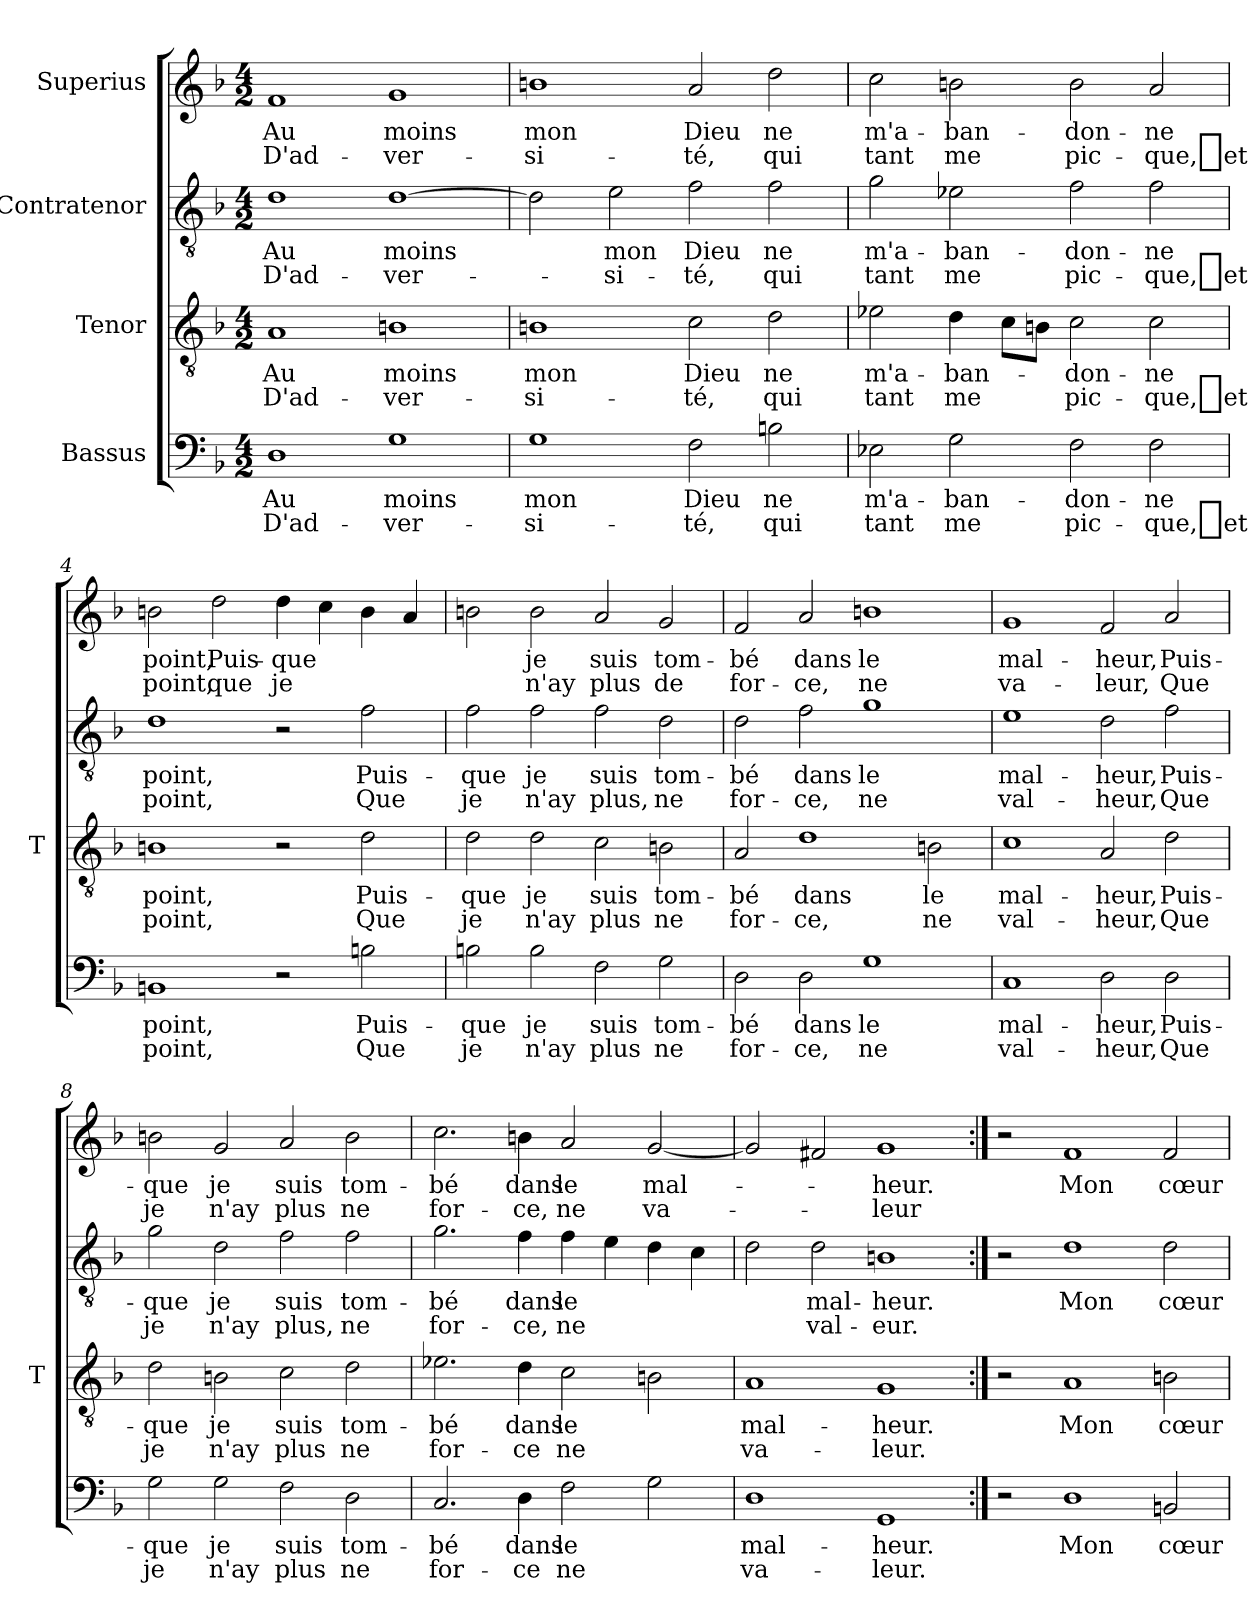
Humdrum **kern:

**kern	**text	**text	**kern	**text	**text	**kern	**text	**text	**kern	**text	**text
*part4	*part4	*part4	*part3	*part3	*part3	*part2	*part2	*part2	*part1	*part1	*part1
*staff4	*staff4	*staff4	*staff3	*staff3	*staff3	*staff2	*staff2	*staff2	*staff1	*staff1	*staff1
*I"Bassus	*	*	*I"Tenor	*	*	*I"Contratenor	*	*	*I"Superius	*	*
*	*	*	*I'T	*	*	*	*	*	*	*	*
*clefF4	*	*	*clefGv2	*	*	*clefGv2	*	*	*clefG2	*	*
*k[b-]	*	*	*k[b-]	*	*	*k[b-]	*	*	*k[b-]	*	*
*M4/2	*	*	*M4/2	*	*	*M4/2	*	*	*M4/2	*	*
=1	=1	=1	=1	=1	=1	=1	=1	=1	=1	=1	=1
1D	-Au	D'ad-	1A	-Au	D'ad-	1d	-Au	D'ad-	1f	-Au	D'ad-
1G	-moins	ver-	1B	-moins	ver-	[1d	-moins	ver-	1g	-moins	ver-
=2	=2	=2	=2	=2	=2	=2	=2	=2	=2	=2	=2
1G	-mon	si-	1B	-mon	si-	2d]	.	.	1b	-mon	si-
.	.	.	.	.	.	2e	-mon	si-	.	.	.
2F	-Dieu	-té,	2c	-Dieu	-té,	2f	-Dieu	-té,	2a	-Dieu	-té,
2B	-ne	-qui	2d	-ne	-qui	2f	-ne	-qui	2dd	-ne	-qui
=3	=3	=3	=3	=3	=3	=3	=3	=3	=3	=3	=3
2E-X	m'a-	-tant	2e-X	m'a-	-tant	2g	m'a-	-tant	2cc	m'a-	-tant
2G	ban-	-me	4d	ban-	-me	2e-X	ban-	-me	2b	ban-	-me
.	.	.	8cL	.	.	.	.	.	.	.	.
.	.	.	8BJ	.	.	.	.	.	.	.	.
2F	don-	pic-	2c	don-	pic-	2f	don-	pic-	2b	don-	pic-
2F	-ne	-que,_et	2c	-ne	-que,_et	2f	-ne	-que,_et	2a	-ne	-que,_et
=4	=4	=4	=4	=4	=4	=4	=4	=4	=4	=4	=4
1BB	-point,	-point,	1B	-point,	-point,	1d	-point,	-point,	2b	-point,	-point,
.	.	.	.	.	.	.	.	.	2dd	Puis-	-que
2r	.	.	2r	.	.	2r	.	.	4dd	-que	-je
.	.	.	.	.	.	.	.	.	4cc	.	.
2B	Puis-	-Que	2d	Puis-	-Que	2f	Puis-	-Que	4b	.	.
.	.	.	.	.	.	.	.	.	4a	.	.
=5	=5	=5	=5	=5	=5	=5	=5	=5	=5	=5	=5
2B	-que	-je	2d	-que	-je	2f	-que	-je	2b	.	.
2B	-je	-n'ay	2d	-je	-n'ay	2f	-je	-n'ay	2b	-je	-n'ay
2F	-suis	-plus	2c	-suis	-plus	2f	-suis	-plus,	2a	-suis	-plus
2G	tom-	-ne	2B	tom-	-ne	2d	tom-	-ne	2g	tom-	-de
=6	=6	=6	=6	=6	=6	=6	=6	=6	=6	=6	=6
2D	-bé	for-	2A	-bé	for-	2d	-bé	for-	2f	-bé	for-
2D	-dans	-ce,	1d	-dans	-ce,	2f	-dans	-ce,	2a	-dans	-ce,
1G	-le	-ne	.	.	.	1g	-le	-ne	1b	-le	-ne
.	.	.	2B	-le	-ne	.	.	.	.	.	.
=7	=7	=7	=7	=7	=7	=7	=7	=7	=7	=7	=7
1C	mal-	val-	1c	mal-	val-	1e	mal-	val-	1g	mal-	va-
2D	-heur,	-heur,	2A	-heur,	-heur,	2d	-heur,	-heur,	2f	-heur,	-leur,
2D	Puis-	-Que	2d	Puis-	-Que	2f	Puis-	-Que	2a	Puis-	-Que
=8	=8	=8	=8	=8	=8	=8	=8	=8	=8	=8	=8
2G	-que	-je	2d	-que	-je	2g	-que	-je	2b	-que	-je
2G	-je	-n'ay	2B	-je	-n'ay	2d	-je	-n'ay	2g	-je	-n'ay
2F	-suis	-plus	2c	-suis	-plus	2f	-suis	-plus,	2a	-suis	-plus
2D	tom-	-ne	2d	tom-	-ne	2f	tom-	-ne	2b	tom-	-ne
=9	=9	=9	=9	=9	=9	=9	=9	=9	=9	=9	=9
2.C	-bé	for-	2.e-X	-bé	for-	2.g	-bé	for-	2.cc	-bé	for-
4D	-dans	-ce	4d	-dans	-ce	4f	-dans	-ce,	4b	-dans	-ce,
2F	-le	-ne	2c	-le	-ne	4f	-le	-ne	2a	-le	-ne
.	.	.	.	.	.	4e	.	.	.	.	.
2G	.	.	2B	.	.	4d	.	.	[2g	mal-	va-
.	.	.	.	.	.	4c	.	.	.	.	.
=10	=10	=10	=10	=10	=10	=10	=10	=10	=10	=10	=10
1D	mal-	va-	1A	mal-	va-	2d	.	.	2g]	.	.
.	.	.	.	.	.	2d	mal-	val-	2f#X	.	.
1GG	-heur.	-leur.	1G	-heur.	-leur.	1B	-heur.	-eur.	1g	-heur.	-leur
=11:|!	=11:|!	=11:|!	=11:|!	=11:|!	=11:|!	=11:|!	=11:|!	=11:|!	=11:|!	=11:|!	=11:|!
2r	.	.	2r	.	.	2r	.	.	2r	.	.
1D	-Mon	.	1A	-Mon	.	1d	-Mon	.	1f	-Mon	.
2BB	-cœur	.	2B	-cœur	.	2d	-cœur	.	2f	-cœur	.
=	=	=	=	=	=	=	=	=	=	=	=
*-	*-	*-	*-	*-	*-	*-	*-	*-	*-	*-	*-
